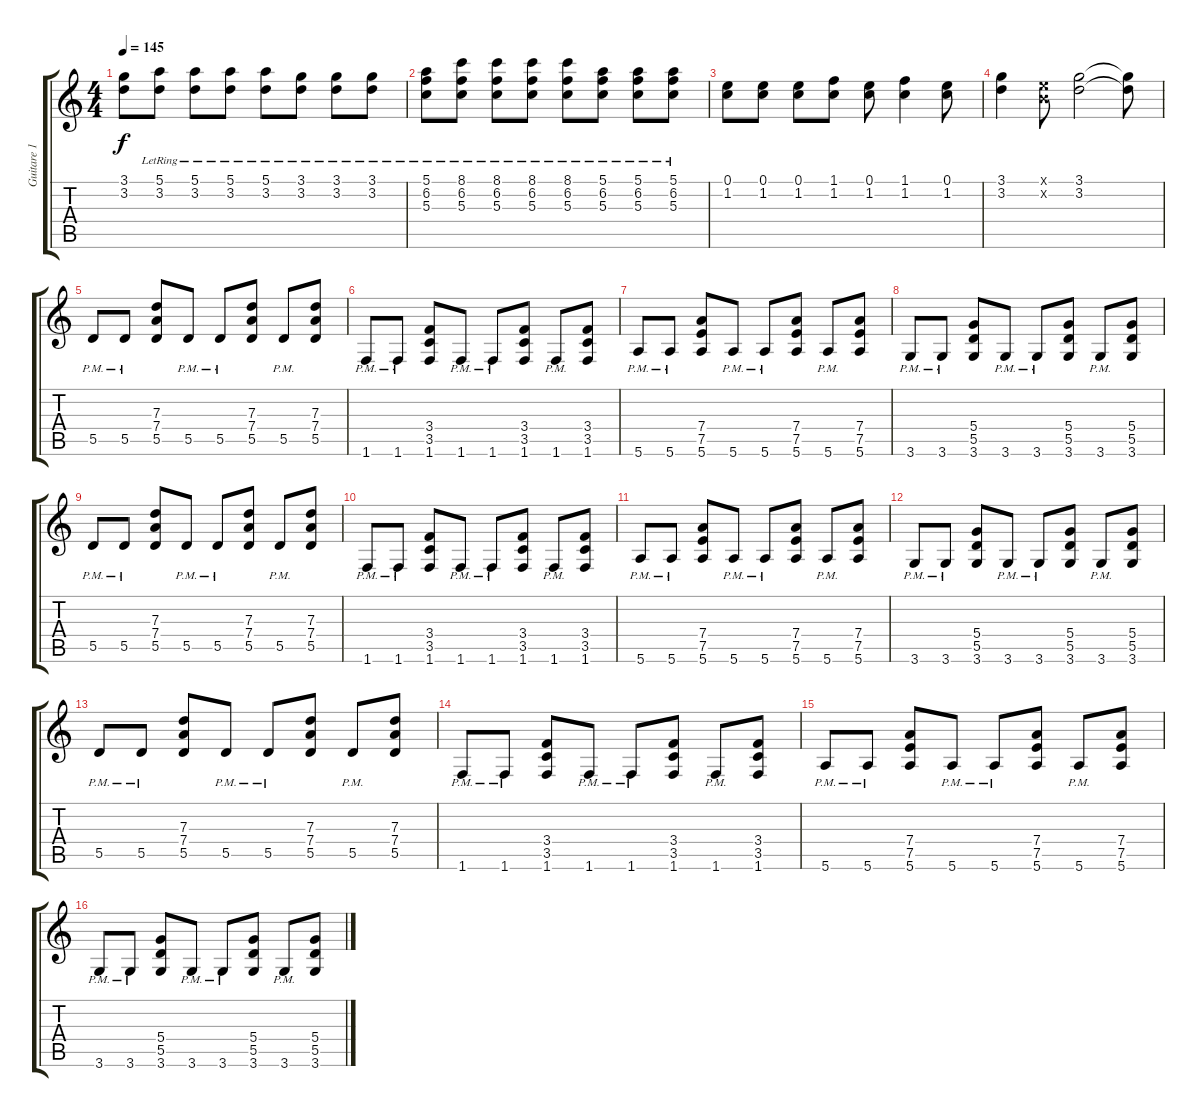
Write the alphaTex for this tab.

\track ("Guitare 1" "Guitare 1") {instrument overdrivenguitar}
\staff {score tabs}
\tuning (E4 B3 G3 D3 A2 E2) {hide}
\ts (4 4)
\tempo 145
\clef g2
\ks c
(3.1 3.2).8{dy f} (5.1{lr} 3.2).8 (5.1{lr} 3.2).8 (5.1{lr} 3.2).8 (5.1{lr} 3.2).8 (3.1{lr} 3.2).8 (3.1{lr} 3.2).8 (3.1{lr} 3.2).8 |
(5.1{lr} 6.2 5.3).8 (8.1{lr} 6.2 5.3).8 (8.1{lr} 6.2 5.3).8 (8.1{lr} 6.2 5.3).8 (8.1{lr} 6.2 5.3).8 (5.1{lr} 6.2 5.3).8 (5.1{lr} 6.2 5.3).8 (5.1{lr} 6.2 5.3).8 |
(0.1 1.2).8 (0.1 1.2).8 (0.1 1.2).8 (1.1 1.2).8 (0.1 1.2).8 (1.1 1.2).4 (0.1 1.2).8 |
(3.1 3.2).4 (0.1{x} 0.2{x}).8 (3.1 3.2).2 (3.1{t} 3.2{t}).8 |
5.5{pm}.8 5.5{pm}.8 (7.3 7.4 5.5).8 5.5{pm}.8 5.5{pm}.8 (7.3 7.4 5.5).8 5.5{pm}.8 (7.3 7.4 5.5).8 |
1.6{pm}.8 1.6{pm}.8 (3.4 3.5 1.6).8 1.6{pm}.8 1.6{pm}.8 (3.4 3.5 1.6).8 1.6{pm}.8 (3.4 3.5 1.6).8 |
5.6{pm}.8 5.6{pm}.8 (7.4 7.5 5.6).8 5.6{pm}.8 5.6{pm}.8 (7.4 7.5 5.6).8 5.6{pm}.8 (7.4 7.5 5.6).8 |
3.6{pm}.8 3.6{pm}.8 (5.4 5.5 3.6).8 3.6{pm}.8 3.6{pm}.8 (5.4 5.5 3.6).8 3.6{pm}.8 (5.4 5.5 3.6).8 |
5.5{pm}.8 5.5{pm}.8 (7.3 7.4 5.5).8 5.5{pm}.8 5.5{pm}.8 (7.3 7.4 5.5).8 5.5{pm}.8 (7.3 7.4 5.5).8 |
1.6{pm}.8 1.6{pm}.8 (3.4 3.5 1.6).8 1.6{pm}.8 1.6{pm}.8 (3.4 3.5 1.6).8 1.6{pm}.8 (3.4 3.5 1.6).8 |
5.6{pm}.8 5.6{pm}.8 (7.4 7.5 5.6).8 5.6{pm}.8 5.6{pm}.8 (7.4 7.5 5.6).8 5.6{pm}.8 (7.4 7.5 5.6).8 |
3.6{pm}.8 3.6{pm}.8 (5.4 5.5 3.6).8 3.6{pm}.8 3.6{pm}.8 (5.4 5.5 3.6).8 3.6{pm}.8 (5.4 5.5 3.6).8 |
5.5{pm}.8 5.5{pm}.8 (7.3 7.4 5.5).8 5.5{pm}.8 5.5{pm}.8 (7.3 7.4 5.5).8 5.5{pm}.8 (7.3 7.4 5.5).8 |
1.6{pm}.8 1.6{pm}.8 (3.4 3.5 1.6).8 1.6{pm}.8 1.6{pm}.8 (3.4 3.5 1.6).8 1.6{pm}.8 (3.4 3.5 1.6).8 |
5.6{pm}.8 5.6{pm}.8 (7.4 7.5 5.6).8 5.6{pm}.8 5.6{pm}.8 (7.4 7.5 5.6).8 5.6{pm}.8 (7.4 7.5 5.6).8 |
3.6{pm}.8 3.6{pm}.8 (5.4 5.5 3.6).8 3.6{pm}.8 3.6{pm}.8 (5.4 5.5 3.6).8 3.6{pm}.8 (5.4 5.5 3.6).8
